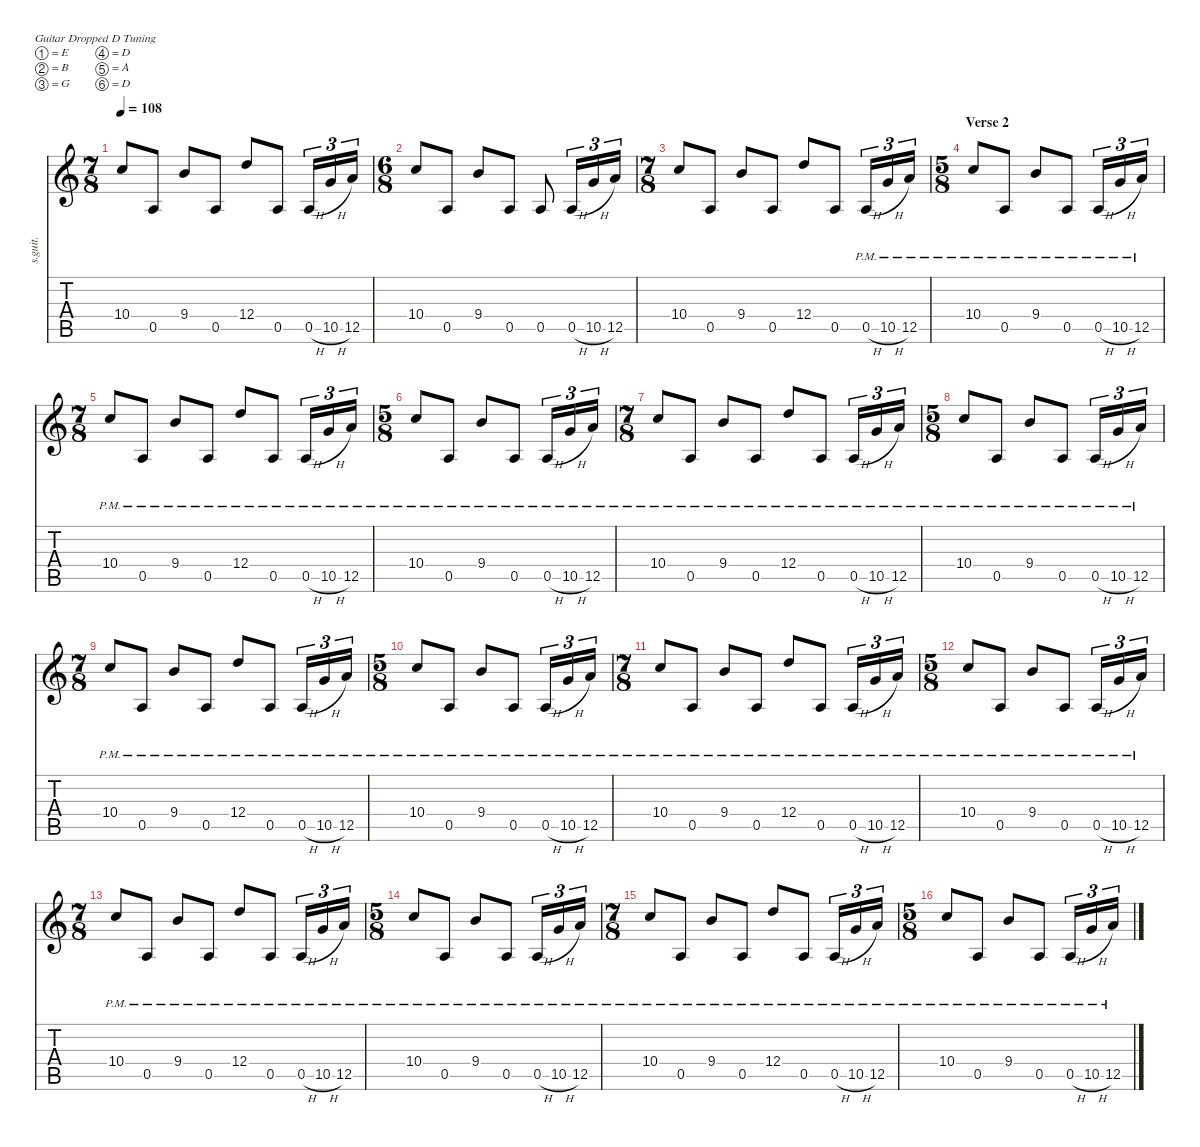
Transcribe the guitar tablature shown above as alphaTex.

\defaultSystemsLayout 4
\hideDynamics
\bracketExtendMode nobrackets
\track ("Adam Jones (Guitar I)" "s.guit.") {instrument distortionguitar}
\staff {score tabs}
\tuning (E4 B3 G3 D3 A2 D2)
\ts (7 8)
\beaming (8 2 2 2 2)
\tempo 108
\clef g2
\ks c
10.4.8{lyrics (0 "") lyrics (1 "") lyrics (2 "") lyrics (3 "") lyrics (4 "") dy f} 0.5.8{lyrics (0 "") lyrics (1 "") lyrics (2 "") lyrics (3 "") lyrics (4 "")} 9.4.8{lyrics (0 "") lyrics (1 "") lyrics (2 "") lyrics (3 "") lyrics (4 "")} 0.5.8{lyrics (0 "") lyrics (1 "") lyrics (2 "") lyrics (3 "") lyrics (4 "")} 12.4.8{lyrics (0 "") lyrics (1 "") lyrics (2 "") lyrics (3 "") lyrics (4 "")} 0.5.8{lyrics (0 "") lyrics (1 "") lyrics (2 "") lyrics (3 "") lyrics (4 "")} 0.5{h}.16{tu (3 2) lyrics (0 "") lyrics (1 "") lyrics (2 "") lyrics (3 "") lyrics (4 "")} 10.5{h}.16{tu (3 2) lyrics (0 "") lyrics (1 "") lyrics (2 "") lyrics (3 "") lyrics (4 "")} 12.5.16{tu (3 2) lyrics (0 "") lyrics (1 "") lyrics (2 "") lyrics (3 "") lyrics (4 "")} |
\ts (6 8)
\beaming (8 2 2 2 2)
10.4.8{lyrics (0 "") lyrics (1 "") lyrics (2 "") lyrics (3 "") lyrics (4 "")} 0.5.8{lyrics (0 "") lyrics (1 "") lyrics (2 "") lyrics (3 "") lyrics (4 "")} 9.4.8{lyrics (0 "") lyrics (1 "") lyrics (2 "") lyrics (3 "") lyrics (4 "")} 0.5.8{lyrics (0 "") lyrics (1 "") lyrics (2 "") lyrics (3 "") lyrics (4 "")} 0.5.8{lyrics (0 "") lyrics (1 "") lyrics (2 "") lyrics (3 "") lyrics (4 "")} 0.5{h}.16{tu (3 2) lyrics (0 "") lyrics (1 "") lyrics (2 "") lyrics (3 "") lyrics (4 "")} 10.5{h}.16{tu (3 2) lyrics (0 "") lyrics (1 "") lyrics (2 "") lyrics (3 "") lyrics (4 "")} 12.5.16{tu (3 2) lyrics (0 "") lyrics (1 "") lyrics (2 "") lyrics (3 "") lyrics (4 "")} |
\ts (7 8)
\beaming (8 2 2 2 2)
10.4.8{lyrics (0 "") lyrics (1 "") lyrics (2 "") lyrics (3 "") lyrics (4 "")} 0.5.8{lyrics (0 "") lyrics (1 "") lyrics (2 "") lyrics (3 "") lyrics (4 "")} 9.4.8{lyrics (0 "") lyrics (1 "") lyrics (2 "") lyrics (3 "") lyrics (4 "")} 0.5.8{lyrics (0 "") lyrics (1 "") lyrics (2 "") lyrics (3 "") lyrics (4 "")} 12.4.8{lyrics (0 "") lyrics (1 "") lyrics (2 "") lyrics (3 "") lyrics (4 "")} 0.5.8{lyrics (0 "") lyrics (1 "") lyrics (2 "") lyrics (3 "") lyrics (4 "")} 0.5{h pm}.16{tu (3 2) lyrics (0 "") lyrics (1 "") lyrics (2 "") lyrics (3 "") lyrics (4 "")} 10.5{h pm}.16{tu (3 2) lyrics (0 "") lyrics (1 "") lyrics (2 "") lyrics (3 "") lyrics (4 "")} 12.5{pm}.16{tu (3 2) lyrics (0 "") lyrics (1 "") lyrics (2 "") lyrics (3 "") lyrics (4 "")} |
\ts (5 8)
\beaming (8 2 2 2 2)
\section ("" "Verse 2")
10.4{pm}.8{lyrics (0 "") lyrics (1 "") lyrics (2 "") lyrics (3 "") lyrics (4 "")} 0.5{pm}.8{lyrics (0 "") lyrics (1 "") lyrics (2 "") lyrics (3 "") lyrics (4 "")} 9.4{pm}.8{lyrics (0 "") lyrics (1 "") lyrics (2 "") lyrics (3 "") lyrics (4 "")} 0.5{pm}.8{lyrics (0 "") lyrics (1 "") lyrics (2 "") lyrics (3 "") lyrics (4 "")} 0.5{h pm}.16{tu (3 2) lyrics (0 "") lyrics (1 "") lyrics (2 "") lyrics (3 "") lyrics (4 "")} 10.5{h pm}.16{tu (3 2) lyrics (0 "") lyrics (1 "") lyrics (2 "") lyrics (3 "") lyrics (4 "")} 12.5{pm}.16{tu (3 2) lyrics (0 "") lyrics (1 "") lyrics (2 "") lyrics (3 "") lyrics (4 "")} |
\ts (7 8)
\beaming (8 2 2 2 2)
10.4{pm}.8{lyrics (0 "") lyrics (1 "") lyrics (2 "") lyrics (3 "") lyrics (4 "")} 0.5{pm}.8{lyrics (0 "") lyrics (1 "") lyrics (2 "") lyrics (3 "") lyrics (4 "")} 9.4{pm}.8{lyrics (0 "") lyrics (1 "") lyrics (2 "") lyrics (3 "") lyrics (4 "")} 0.5{pm}.8{lyrics (0 "") lyrics (1 "") lyrics (2 "") lyrics (3 "") lyrics (4 "")} 12.4{pm}.8{lyrics (0 "") lyrics (1 "") lyrics (2 "") lyrics (3 "") lyrics (4 "")} 0.5{pm}.8{lyrics (0 "") lyrics (1 "") lyrics (2 "") lyrics (3 "") lyrics (4 "")} 0.5{h pm}.16{tu (3 2) lyrics (0 "") lyrics (1 "") lyrics (2 "") lyrics (3 "") lyrics (4 "")} 10.5{h pm}.16{tu (3 2) lyrics (0 "") lyrics (1 "") lyrics (2 "") lyrics (3 "") lyrics (4 "")} 12.5{pm}.16{tu (3 2) lyrics (0 "") lyrics (1 "") lyrics (2 "") lyrics (3 "") lyrics (4 "")} |
\ts (5 8)
\beaming (8 2 2 2 2)
10.4{pm}.8{lyrics (0 "") lyrics (1 "") lyrics (2 "") lyrics (3 "") lyrics (4 "")} 0.5{pm}.8{lyrics (0 "") lyrics (1 "") lyrics (2 "") lyrics (3 "") lyrics (4 "")} 9.4{pm}.8{lyrics (0 "") lyrics (1 "") lyrics (2 "") lyrics (3 "") lyrics (4 "")} 0.5{pm}.8{lyrics (0 "") lyrics (1 "") lyrics (2 "") lyrics (3 "") lyrics (4 "")} 0.5{h pm}.16{tu (3 2) lyrics (0 "") lyrics (1 "") lyrics (2 "") lyrics (3 "") lyrics (4 "")} 10.5{h pm}.16{tu (3 2) lyrics (0 "") lyrics (1 "") lyrics (2 "") lyrics (3 "") lyrics (4 "")} 12.5{pm}.16{tu (3 2) lyrics (0 "") lyrics (1 "") lyrics (2 "") lyrics (3 "") lyrics (4 "")} |
\ts (7 8)
\beaming (8 2 2 2 2)
10.4{pm}.8{lyrics (0 "") lyrics (1 "") lyrics (2 "") lyrics (3 "") lyrics (4 "")} 0.5{pm}.8{lyrics (0 "") lyrics (1 "") lyrics (2 "") lyrics (3 "") lyrics (4 "")} 9.4{pm}.8{lyrics (0 "") lyrics (1 "") lyrics (2 "") lyrics (3 "") lyrics (4 "")} 0.5{pm}.8{lyrics (0 "") lyrics (1 "") lyrics (2 "") lyrics (3 "") lyrics (4 "")} 12.4{pm}.8{lyrics (0 "") lyrics (1 "") lyrics (2 "") lyrics (3 "") lyrics (4 "")} 0.5{pm}.8{lyrics (0 "") lyrics (1 "") lyrics (2 "") lyrics (3 "") lyrics (4 "")} 0.5{h pm}.16{tu (3 2) lyrics (0 "") lyrics (1 "") lyrics (2 "") lyrics (3 "") lyrics (4 "")} 10.5{h pm}.16{tu (3 2) lyrics (0 "") lyrics (1 "") lyrics (2 "") lyrics (3 "") lyrics (4 "")} 12.5{pm}.16{tu (3 2) lyrics (0 "") lyrics (1 "") lyrics (2 "") lyrics (3 "") lyrics (4 "")} |
\ts (5 8)
\beaming (8 2 2 2 2)
10.4{pm}.8{lyrics (0 "") lyrics (1 "") lyrics (2 "") lyrics (3 "") lyrics (4 "")} 0.5{pm}.8{lyrics (0 "") lyrics (1 "") lyrics (2 "") lyrics (3 "") lyrics (4 "")} 9.4{pm}.8{lyrics (0 "") lyrics (1 "") lyrics (2 "") lyrics (3 "") lyrics (4 "")} 0.5{pm}.8{lyrics (0 "") lyrics (1 "") lyrics (2 "") lyrics (3 "") lyrics (4 "")} 0.5{h pm}.16{tu (3 2) lyrics (0 "") lyrics (1 "") lyrics (2 "") lyrics (3 "") lyrics (4 "")} 10.5{h pm}.16{tu (3 2) lyrics (0 "") lyrics (1 "") lyrics (2 "") lyrics (3 "") lyrics (4 "")} 12.5{pm}.16{tu (3 2) lyrics (0 "") lyrics (1 "") lyrics (2 "") lyrics (3 "") lyrics (4 "")} |
\ts (7 8)
\beaming (8 2 2 2 2)
10.4{pm}.8{lyrics (0 "") lyrics (1 "") lyrics (2 "") lyrics (3 "") lyrics (4 "")} 0.5{pm}.8{lyrics (0 "") lyrics (1 "") lyrics (2 "") lyrics (3 "") lyrics (4 "")} 9.4{pm}.8{lyrics (0 "") lyrics (1 "") lyrics (2 "") lyrics (3 "") lyrics (4 "")} 0.5{pm}.8{lyrics (0 "") lyrics (1 "") lyrics (2 "") lyrics (3 "") lyrics (4 "")} 12.4{pm}.8{lyrics (0 "") lyrics (1 "") lyrics (2 "") lyrics (3 "") lyrics (4 "")} 0.5{pm}.8{lyrics (0 "") lyrics (1 "") lyrics (2 "") lyrics (3 "") lyrics (4 "")} 0.5{h pm}.16{tu (3 2) lyrics (0 "") lyrics (1 "") lyrics (2 "") lyrics (3 "") lyrics (4 "")} 10.5{h pm}.16{tu (3 2) lyrics (0 "") lyrics (1 "") lyrics (2 "") lyrics (3 "") lyrics (4 "")} 12.5{pm}.16{tu (3 2) lyrics (0 "") lyrics (1 "") lyrics (2 "") lyrics (3 "") lyrics (4 "")} |
\ts (5 8)
\beaming (8 2 2 2 2)
10.4{pm}.8{lyrics (0 "") lyrics (1 "") lyrics (2 "") lyrics (3 "") lyrics (4 "")} 0.5{pm}.8{lyrics (0 "") lyrics (1 "") lyrics (2 "") lyrics (3 "") lyrics (4 "")} 9.4{pm}.8{lyrics (0 "") lyrics (1 "") lyrics (2 "") lyrics (3 "") lyrics (4 "")} 0.5{pm}.8{lyrics (0 "") lyrics (1 "") lyrics (2 "") lyrics (3 "") lyrics (4 "")} 0.5{h pm}.16{tu (3 2) lyrics (0 "") lyrics (1 "") lyrics (2 "") lyrics (3 "") lyrics (4 "")} 10.5{h pm}.16{tu (3 2) lyrics (0 "") lyrics (1 "") lyrics (2 "") lyrics (3 "") lyrics (4 "")} 12.5{pm}.16{tu (3 2) lyrics (0 "") lyrics (1 "") lyrics (2 "") lyrics (3 "") lyrics (4 "")} |
\ts (7 8)
\beaming (8 2 2 2 2)
10.4{pm}.8{lyrics (0 "") lyrics (1 "") lyrics (2 "") lyrics (3 "") lyrics (4 "")} 0.5{pm}.8{lyrics (0 "") lyrics (1 "") lyrics (2 "") lyrics (3 "") lyrics (4 "")} 9.4{pm}.8{lyrics (0 "") lyrics (1 "") lyrics (2 "") lyrics (3 "") lyrics (4 "")} 0.5{pm}.8{lyrics (0 "") lyrics (1 "") lyrics (2 "") lyrics (3 "") lyrics (4 "")} 12.4{pm}.8{lyrics (0 "") lyrics (1 "") lyrics (2 "") lyrics (3 "") lyrics (4 "")} 0.5{pm}.8{lyrics (0 "") lyrics (1 "") lyrics (2 "") lyrics (3 "") lyrics (4 "")} 0.5{h pm}.16{tu (3 2) lyrics (0 "") lyrics (1 "") lyrics (2 "") lyrics (3 "") lyrics (4 "")} 10.5{h pm}.16{tu (3 2) lyrics (0 "") lyrics (1 "") lyrics (2 "") lyrics (3 "") lyrics (4 "")} 12.5{pm}.16{tu (3 2) lyrics (0 "") lyrics (1 "") lyrics (2 "") lyrics (3 "") lyrics (4 "")} |
\ts (5 8)
\beaming (8 2 2 2 2)
10.4{pm}.8{lyrics (0 "") lyrics (1 "") lyrics (2 "") lyrics (3 "") lyrics (4 "")} 0.5{pm}.8{lyrics (0 "") lyrics (1 "") lyrics (2 "") lyrics (3 "") lyrics (4 "")} 9.4{pm}.8{lyrics (0 "") lyrics (1 "") lyrics (2 "") lyrics (3 "") lyrics (4 "")} 0.5{pm}.8{lyrics (0 "") lyrics (1 "") lyrics (2 "") lyrics (3 "") lyrics (4 "")} 0.5{h pm}.16{tu (3 2) lyrics (0 "") lyrics (1 "") lyrics (2 "") lyrics (3 "") lyrics (4 "")} 10.5{h pm}.16{tu (3 2) lyrics (0 "") lyrics (1 "") lyrics (2 "") lyrics (3 "") lyrics (4 "")} 12.5{pm}.16{tu (3 2) lyrics (0 "") lyrics (1 "") lyrics (2 "") lyrics (3 "") lyrics (4 "")} |
\ts (7 8)
\beaming (8 2 2 2 2)
10.4{pm}.8{lyrics (0 "") lyrics (1 "") lyrics (2 "") lyrics (3 "") lyrics (4 "")} 0.5{pm}.8{lyrics (0 "") lyrics (1 "") lyrics (2 "") lyrics (3 "") lyrics (4 "")} 9.4{pm}.8{lyrics (0 "") lyrics (1 "") lyrics (2 "") lyrics (3 "") lyrics (4 "")} 0.5{pm}.8{lyrics (0 "") lyrics (1 "") lyrics (2 "") lyrics (3 "") lyrics (4 "")} 12.4{pm}.8{lyrics (0 "") lyrics (1 "") lyrics (2 "") lyrics (3 "") lyrics (4 "")} 0.5{pm}.8{lyrics (0 "") lyrics (1 "") lyrics (2 "") lyrics (3 "") lyrics (4 "")} 0.5{h pm}.16{tu (3 2) lyrics (0 "") lyrics (1 "") lyrics (2 "") lyrics (3 "") lyrics (4 "")} 10.5{h pm}.16{tu (3 2) lyrics (0 "") lyrics (1 "") lyrics (2 "") lyrics (3 "") lyrics (4 "")} 12.5{pm}.16{tu (3 2) lyrics (0 "") lyrics (1 "") lyrics (2 "") lyrics (3 "") lyrics (4 "")} |
\ts (5 8)
\beaming (8 2 2 2 2)
10.4{pm}.8{lyrics (0 "") lyrics (1 "") lyrics (2 "") lyrics (3 "") lyrics (4 "")} 0.5{pm}.8{lyrics (0 "") lyrics (1 "") lyrics (2 "") lyrics (3 "") lyrics (4 "")} 9.4{pm}.8{lyrics (0 "") lyrics (1 "") lyrics (2 "") lyrics (3 "") lyrics (4 "")} 0.5{pm}.8{lyrics (0 "") lyrics (1 "") lyrics (2 "") lyrics (3 "") lyrics (4 "")} 0.5{h pm}.16{tu (3 2) lyrics (0 "") lyrics (1 "") lyrics (2 "") lyrics (3 "") lyrics (4 "")} 10.5{h pm}.16{tu (3 2) lyrics (0 "") lyrics (1 "") lyrics (2 "") lyrics (3 "") lyrics (4 "")} 12.5{pm}.16{tu (3 2) lyrics (0 "") lyrics (1 "") lyrics (2 "") lyrics (3 "") lyrics (4 "")} |
\ts (7 8)
\beaming (8 2 2 2 2)
10.4{pm}.8{lyrics (0 "") lyrics (1 "") lyrics (2 "") lyrics (3 "") lyrics (4 "")} 0.5{pm}.8{lyrics (0 "") lyrics (1 "") lyrics (2 "") lyrics (3 "") lyrics (4 "")} 9.4{pm}.8{lyrics (0 "") lyrics (1 "") lyrics (2 "") lyrics (3 "") lyrics (4 "")} 0.5{pm}.8{lyrics (0 "") lyrics (1 "") lyrics (2 "") lyrics (3 "") lyrics (4 "")} 12.4{pm}.8{lyrics (0 "") lyrics (1 "") lyrics (2 "") lyrics (3 "") lyrics (4 "")} 0.5{pm}.8{lyrics (0 "") lyrics (1 "") lyrics (2 "") lyrics (3 "") lyrics (4 "")} 0.5{h pm}.16{tu (3 2) lyrics (0 "") lyrics (1 "") lyrics (2 "") lyrics (3 "") lyrics (4 "")} 10.5{h pm}.16{tu (3 2) lyrics (0 "") lyrics (1 "") lyrics (2 "") lyrics (3 "") lyrics (4 "")} 12.5{pm}.16{tu (3 2) lyrics (0 "") lyrics (1 "") lyrics (2 "") lyrics (3 "") lyrics (4 "")} |
\ts (5 8)
\beaming (8 2 2 2 2)
10.4{pm}.8{lyrics (0 "") lyrics (1 "") lyrics (2 "") lyrics (3 "") lyrics (4 "")} 0.5{pm}.8{lyrics (0 "") lyrics (1 "") lyrics (2 "") lyrics (3 "") lyrics (4 "")} 9.4{pm}.8{lyrics (0 "") lyrics (1 "") lyrics (2 "") lyrics (3 "") lyrics (4 "")} 0.5{pm}.8{lyrics (0 "") lyrics (1 "") lyrics (2 "") lyrics (3 "") lyrics (4 "")} 0.5{h pm}.16{tu (3 2) lyrics (0 "") lyrics (1 "") lyrics (2 "") lyrics (3 "") lyrics (4 "")} 10.5{h pm}.16{tu (3 2) lyrics (0 "") lyrics (1 "") lyrics (2 "") lyrics (3 "") lyrics (4 "")} 12.5{pm}.16{tu (3 2) lyrics (0 "") lyrics (1 "") lyrics (2 "") lyrics (3 "") lyrics (4 "")}
